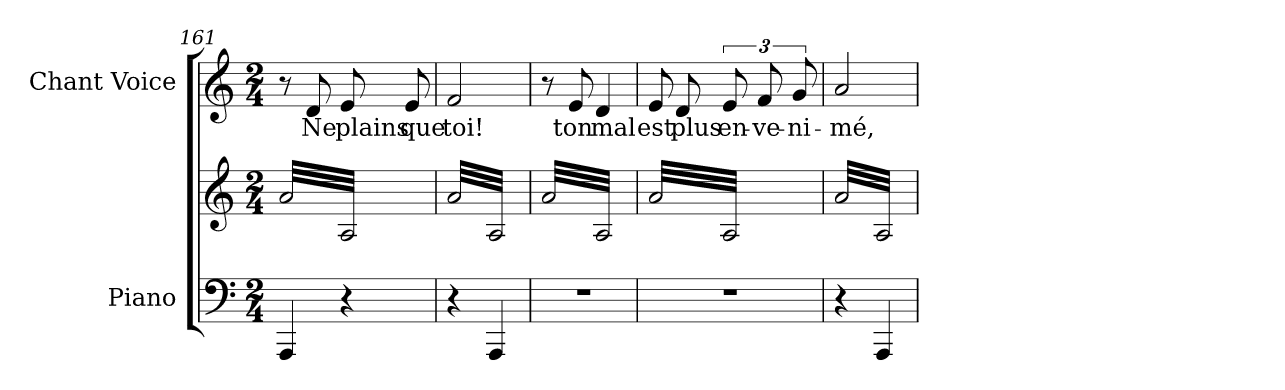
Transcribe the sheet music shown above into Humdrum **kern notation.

**kern	**kern	**kern	**text
*part2	*part2	*part1	*part1
*staff3	*staff2	*staff1	*staff1
*I"Piano	*	*I"Chant Voice	*
*I'Pno	*	*	*
*clefF4	*clefG2	*clefG2	*
*k[]	*k[]	*k[]	*
*M2/4	*M2/4	*M2/4	*
=161	=161	=161	=161
*	*tremolo	*	*
4AAA/	32a/LLL	8r	.
.	32A/	.	.
.	32a/	.	.
.	32A/	.	.
!	!	!	!LO:LY:b
.	32a/	8d/	Ne
.	32A/	.	.
.	32a/	.	.
.	32A/	.	.
!	!	!	!LO:LY:b
4r	32a/	8e/	plains
.	32A/	.	.
.	32a/	.	.
.	32A/	.	.
!	!	!	!LO:LY:b
.	32a/	8e/	que
.	32A/	.	.
.	32a/	.	.
.	32A/JJJ	.	.
=162	=162	=162	=162
!	!	!	!LO:LY:b
4r	32a/LLL	2f/	toi!
.	32A/	.	.
.	32a/	.	.
.	32A/	.	.
.	32a/	.	.
.	32A/	.	.
.	32a/	.	.
.	32A/	.	.
4AAA/	32a/	.	.
.	32A/	.	.
.	32a/	.	.
.	32A/	.	.
.	32a/	.	.
.	32A/	.	.
.	32a/	.	.
.	32A/JJJ	.	.
=163	=163	=163	=163
2r	32a/LLL	8r	.
.	32A/	.	.
.	32a/	.	.
.	32A/	.	.
!	!	!	!LO:LY:b
.	32a/	8e/	ton
.	32A/	.	.
.	32a/	.	.
.	32A/	.	.
!	!	!	!LO:LY:b
.	32a/	4d/	mal
.	32A/	.	.
.	32a/	.	.
.	32A/	.	.
.	32a/	.	.
.	32A/	.	.
.	32a/	.	.
.	32A/JJJ	.	.
!!LO:LB:g=z
=164	=164	=164	=164
!	!	!	!LO:LY:b
2r	32a/LLL	8e/	est
.	32A/	.	.
.	32a/	.	.
.	32A/	.	.
!	!	!	!LO:LY:b
.	32a/	8d/	plus
.	32A/	.	.
.	32a/	.	.
.	32A/	.	.
!	!	!	!LO:LY:b
.	32a/	12e/	en-
.	32A/	.	.
.	32a/	.	.
!	!	!	!LO:LY:b
.	.	12f/	-ve-
.	32A/	.	.
.	32a/	.	.
.	32A/	.	.
!	!	!	!LO:LY:b
.	.	12g/	-ni-
.	32a/	.	.
.	32A/JJJ	.	.
=165	=165	=165	=165
!	!	!	!LO:LY:b
4r	32a/LLL	2a/	-mé,
.	32A/	.	.
.	32a/	.	.
.	32A/	.	.
.	32a/	.	.
.	32A/	.	.
.	32a/	.	.
.	32A/	.	.
4AAA/	32a/	.	.
.	32A/	.	.
.	32a/	.	.
.	32A/	.	.
.	32a/	.	.
.	32A/	.	.
.	32a/	.	.
.	32A/JJJ	.	.
*	*Xtremolo	*	*
.	.	.	.
.	.	.	.
.	.	.	.
.	.	.	.
.	.	.	.
.	.	.	.
.	.	.	.
.	.	.	.
=	=	=	=
*-	*-	*-	*-
